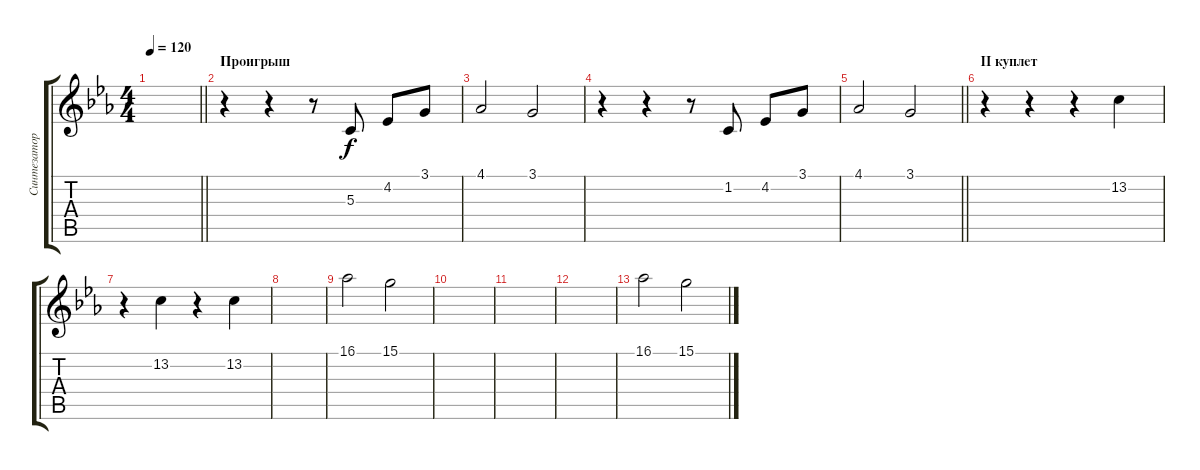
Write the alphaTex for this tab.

\track ("Синтезатор" "Синтезатор") {instrument pad1newage}
\staff {score tabs}
\tuning (E4 B3 G3 D3 A2 E2) {hide}
\ts (4 4)
\tempo 120
\clef g2
\barLineRight lightlight
\ks cminor
|
\section ("" "Проигрыш")
r.4 r.4 r.8 5.3.8 4.2.8 3.1.8 |
4.1.2 3.1.2 |
r.4 r.4 r.8 1.2.8 4.2.8 3.1.8 |
\barLineRight lightlight
4.1.2 3.1.2 |
\section ("" "II куплет")
r.4 r.4 r.4 13.2.4 |
r.4 13.2.4 r.4 13.2.4 |
|
16.1.2 15.1.2 |
|
|
|
16.1.2 15.1.2
